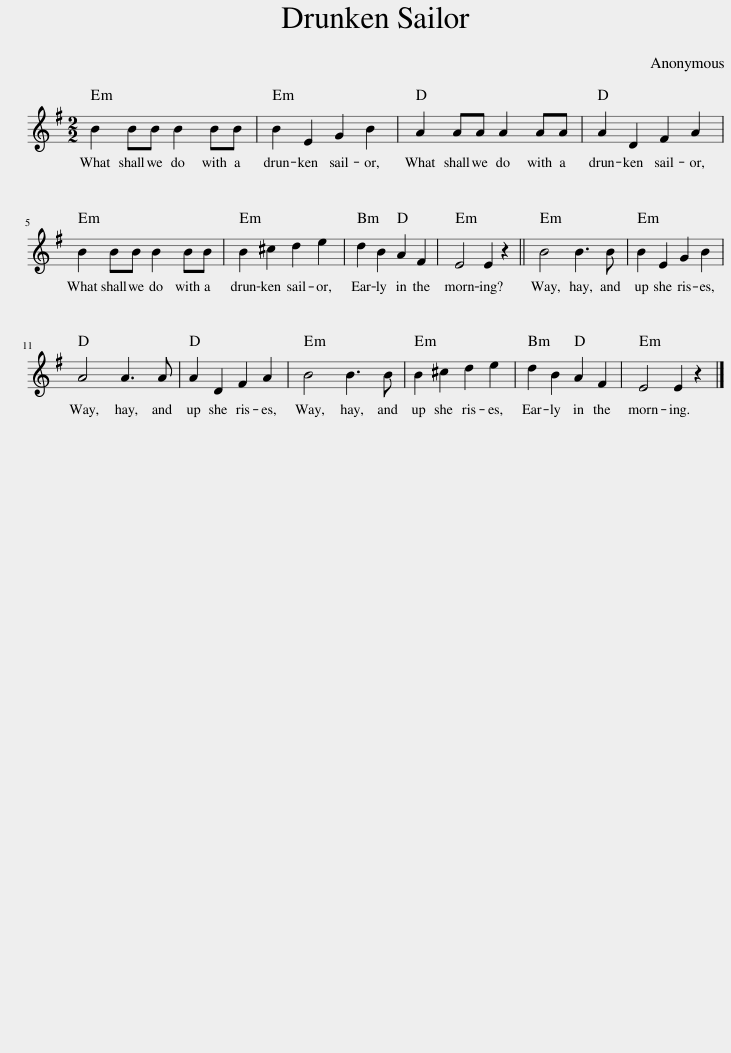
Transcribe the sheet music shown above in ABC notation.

X:1
L:1/8
M:2/2
I:linebreak $
K:Emin
V:1 treble
V:1
 B2 BB B2 BB | B2 E2 G2 B2 | A2 AA A2 AA | A2 D2 F2 A2 |$ B2 BB B2 BB | %5
 B2 ^c2 d2 e2 | d2 B2 A2 F2 | E4 E2 z2 || B4 B3 B | B2 E2 G2 B2 |$ %10
 A4 A3 A | A2 D2 F2 A2 | B4 B3 B | B2 ^c2 d2 e2 | d2 B2 A2 F2 | %15
 E4 E2 z2 |] %16
